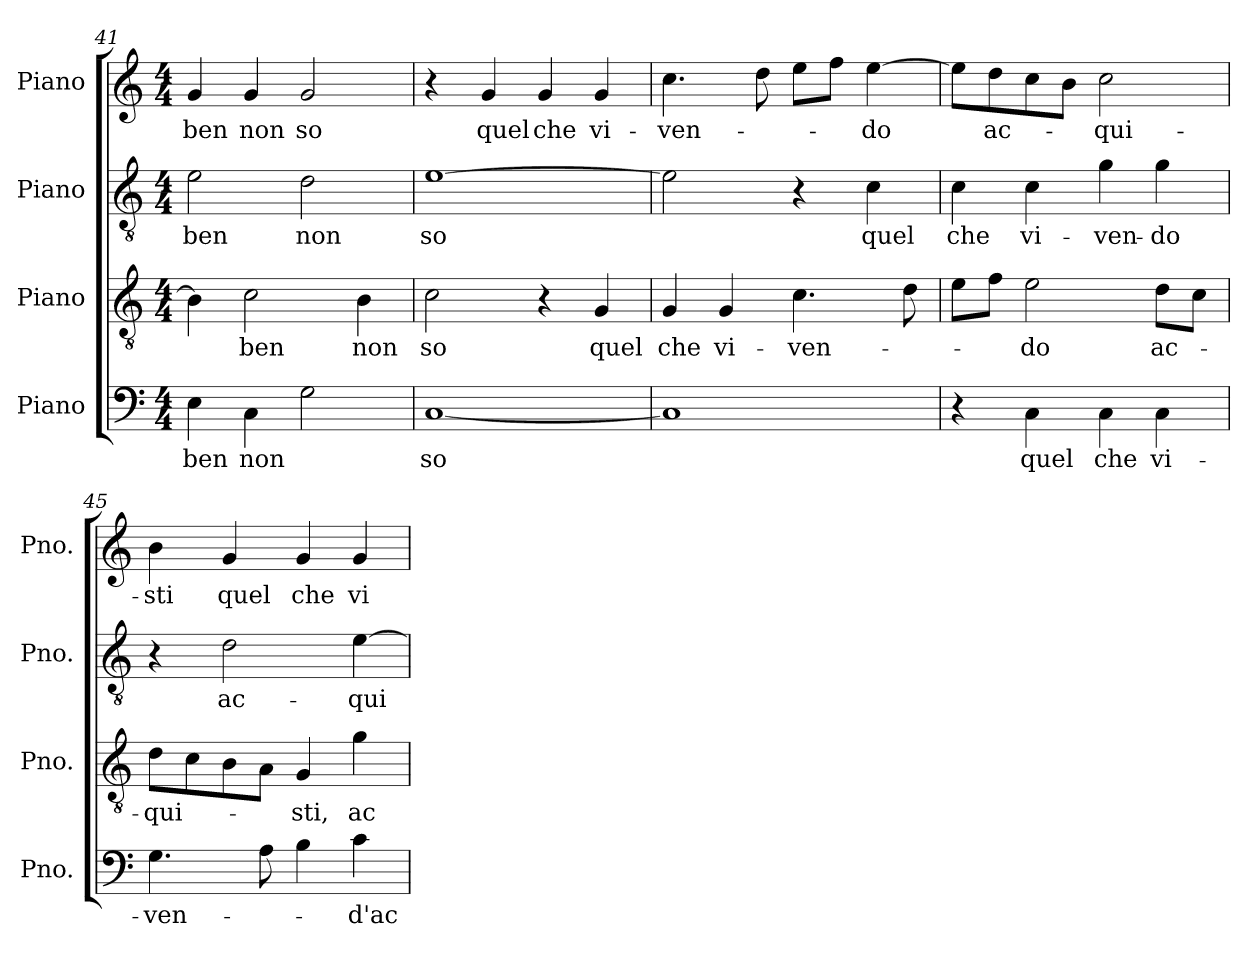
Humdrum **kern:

**kern	**text	**kern	**text	**kern	**text	**kern	**text
*part4	*part4	*part3	*part3	*part2	*part2	*part1	*part1
*staff4	*staff4	*staff3	*staff3	*staff2	*staff2	*staff1	*staff1
*I"Piano	*	*I"Piano	*	*I"Piano	*	*I"Piano	*
*I'Pno.	*	*I'Pno.	*	*I'Pno.	*	*I'Pno.	*
*clefF4	*	*clefGv2	*	*clefGv2	*	*clefG2	*
*	*	*ITrd7c12	*	*ITrd7c12	*	*	*
*k[]	*	*k[]	*	*k[]	*	*k[]	*
*C:	*	*C:	*	*C:	*	*C:	*
*M4/4	*	*M4/4	*	*M4/4	*	*M4/4	*
=41	=41	=41	=41	=41	=41	=41	=41
!	!LO:LY:b:color=#000000	!	!	!	!	!	!
!	!	!	!	!	!LO:LY:b:color=#000000	!	!
!	!	!	!	!	!	!	!LO:LY:b:color=#000000
4Ei\	ben	4BBi\]	.	2Ei\	ben	4gi/	ben
!	!LO:LY:b:color=#000000	!	!	!	!	!	!
!	!	!	!LO:LY:b:color=#000000	!	!	!	!
!	!	!	!	!	!	!	!LO:LY:b:color=#000000
4Ci\	non	2Ci\	ben	.	.	4gi/	non
!	!	!	!	!	!LO:LY:b:color=#000000	!	!
!	!	!	!	!	!	!	!LO:LY:b:color=#000000
2Gi\	.	.	.	2Di\	non	2gi/	so
!	!	!	!LO:LY:b:color=#000000	!	!	!	!
.	.	4BBi\	non	.	.	.	.
=42	=42	=42	=42	=42	=42	=42	=42
!	!LO:LY:b:color=#000000	!	!	!	!	!	!
!	!	!	!LO:LY:b:color=#000000	!	!	!	!
!	!	!	!	!	!LO:LY:b:color=#000000	!	!
[1Ci	so	2Ci\	so	[1Ei	so	4r	.
!	!	!	!	!	!	!	!LO:LY:b:color=#000000
.	.	.	.	.	.	4gi/	quel
!	!	!	!	!	!	!	!LO:LY:b:color=#000000
.	.	4r	.	.	.	4gi/	che
!	!	!	!LO:LY:b:color=#000000	!	!	!	!
!	!	!	!	!	!	!	!LO:LY:b:color=#000000
.	.	4GGi/	quel	.	.	4gi/	vi-
=43	=43	=43	=43	=43	=43	=43	=43
!	!	!	!LO:LY:b:color=#000000	!	!	!	!
!	!	!	!	!	!	!	!LO:LY:b:color=#000000
1Ci]	.	4GGi/	che	2Ei\]	.	4.cci\	-ven-
!	!	!	!LO:LY:b:color=#000000	!	!	!	!
.	.	4GGi/	vi-	.	.	.	.
.	.	.	.	.	.	8ddi\	.
!	!	!	!LO:LY:b:color=#000000	!	!	!	!
.	.	4.Ci\	-ven-	4r	.	8eei\L	.
.	.	.	.	.	.	8ffi\J	.
!	!	!	!	!	!LO:LY:b:color=#000000	!	!
!	!	!	!	!	!	!	!LO:LY:b:color=#000000
.	.	.	.	4Ci\	quel	[4eei\	-do
.	.	8Di\	.	.	.	.	.
!!LO:LB:g=z
=44	=44	=44	=44	=44	=44	=44	=44
!	!	!	!	!	!LO:LY:b:color=#000000	!	!
4r	.	8Ei\L	.	4Ci\	che	8eei\L]	.
!	!	!	!	!	!	!	!LO:LY:b:color=#000000
.	.	8Fi\J	.	.	.	8ddi\	ac-
!	!LO:LY:b:color=#000000	!	!	!	!	!	!
!	!	!	!LO:LY:b:color=#000000	!	!	!	!
!	!	!	!	!	!LO:LY:b:color=#000000	!	!
4Ci\	quel	2Ei\	-do	4Ci\	vi-	8cci\	.
.	.	.	.	.	.	8bi\J	.
!	!LO:LY:b:color=#000000	!	!	!	!	!	!
!	!	!	!	!	!LO:LY:b:color=#000000	!	!
!	!	!	!	!	!	!	!LO:LY:b:color=#000000
4Ci\	che	.	.	4Gi\	-ven-	2cci\	-qui-
!	!LO:LY:b:color=#000000	!	!	!	!	!	!
!	!	!	!LO:LY:b:color=#000000	!	!	!	!
!	!	!	!	!	!LO:LY:b:color=#000000	!	!
4Ci\	vi-	8Di\L	ac-	4Gi\	-do	.	.
.	.	8Ci\J	.	.	.	.	.
=45	=45	=45	=45	=45	=45	=45	=45
!	!LO:LY:b:color=#000000	!	!	!	!	!	!
!	!	!	!LO:LY:b:color=#000000	!	!	!	!
!	!	!	!	!	!	!	!LO:LY:b:color=#000000
4.Gi\	-ven-	8Di\L	-qui-	4r	.	4bi\	-sti
.	.	8Ci\	.	.	.	.	.
!	!	!	!	!	!LO:LY:b:color=#000000	!	!
!	!	!	!	!	!	!	!LO:LY:b:color=#000000
.	.	8BBi\	.	2Di\	ac-	4gi/	quel
8Ai\	.	8AAi\J	.	.	.	.	.
!	!	!	!LO:LY:b:color=#000000	!	!	!	!
!	!	!	!	!	!	!	!LO:LY:b:color=#000000
4Bi\	.	4GGi/	-sti,	.	.	4gi/	che
!	!LO:LY:b:color=#000000	!	!	!	!	!	!
!	!	!	!LO:LY:b:color=#000000	!	!	!	!
!	!	!	!	!	!LO:LY:b:color=#000000	!	!
!	!	!	!	!	!	!	!LO:LY:b:color=#000000
4ci\	-d'ac-	4Gi\	ac-	[4Ei\	-qui-	4gi/	vi-
=	=	=	=	=	=	=	=
*-	*-	*-	*-	*-	*-	*-	*-
